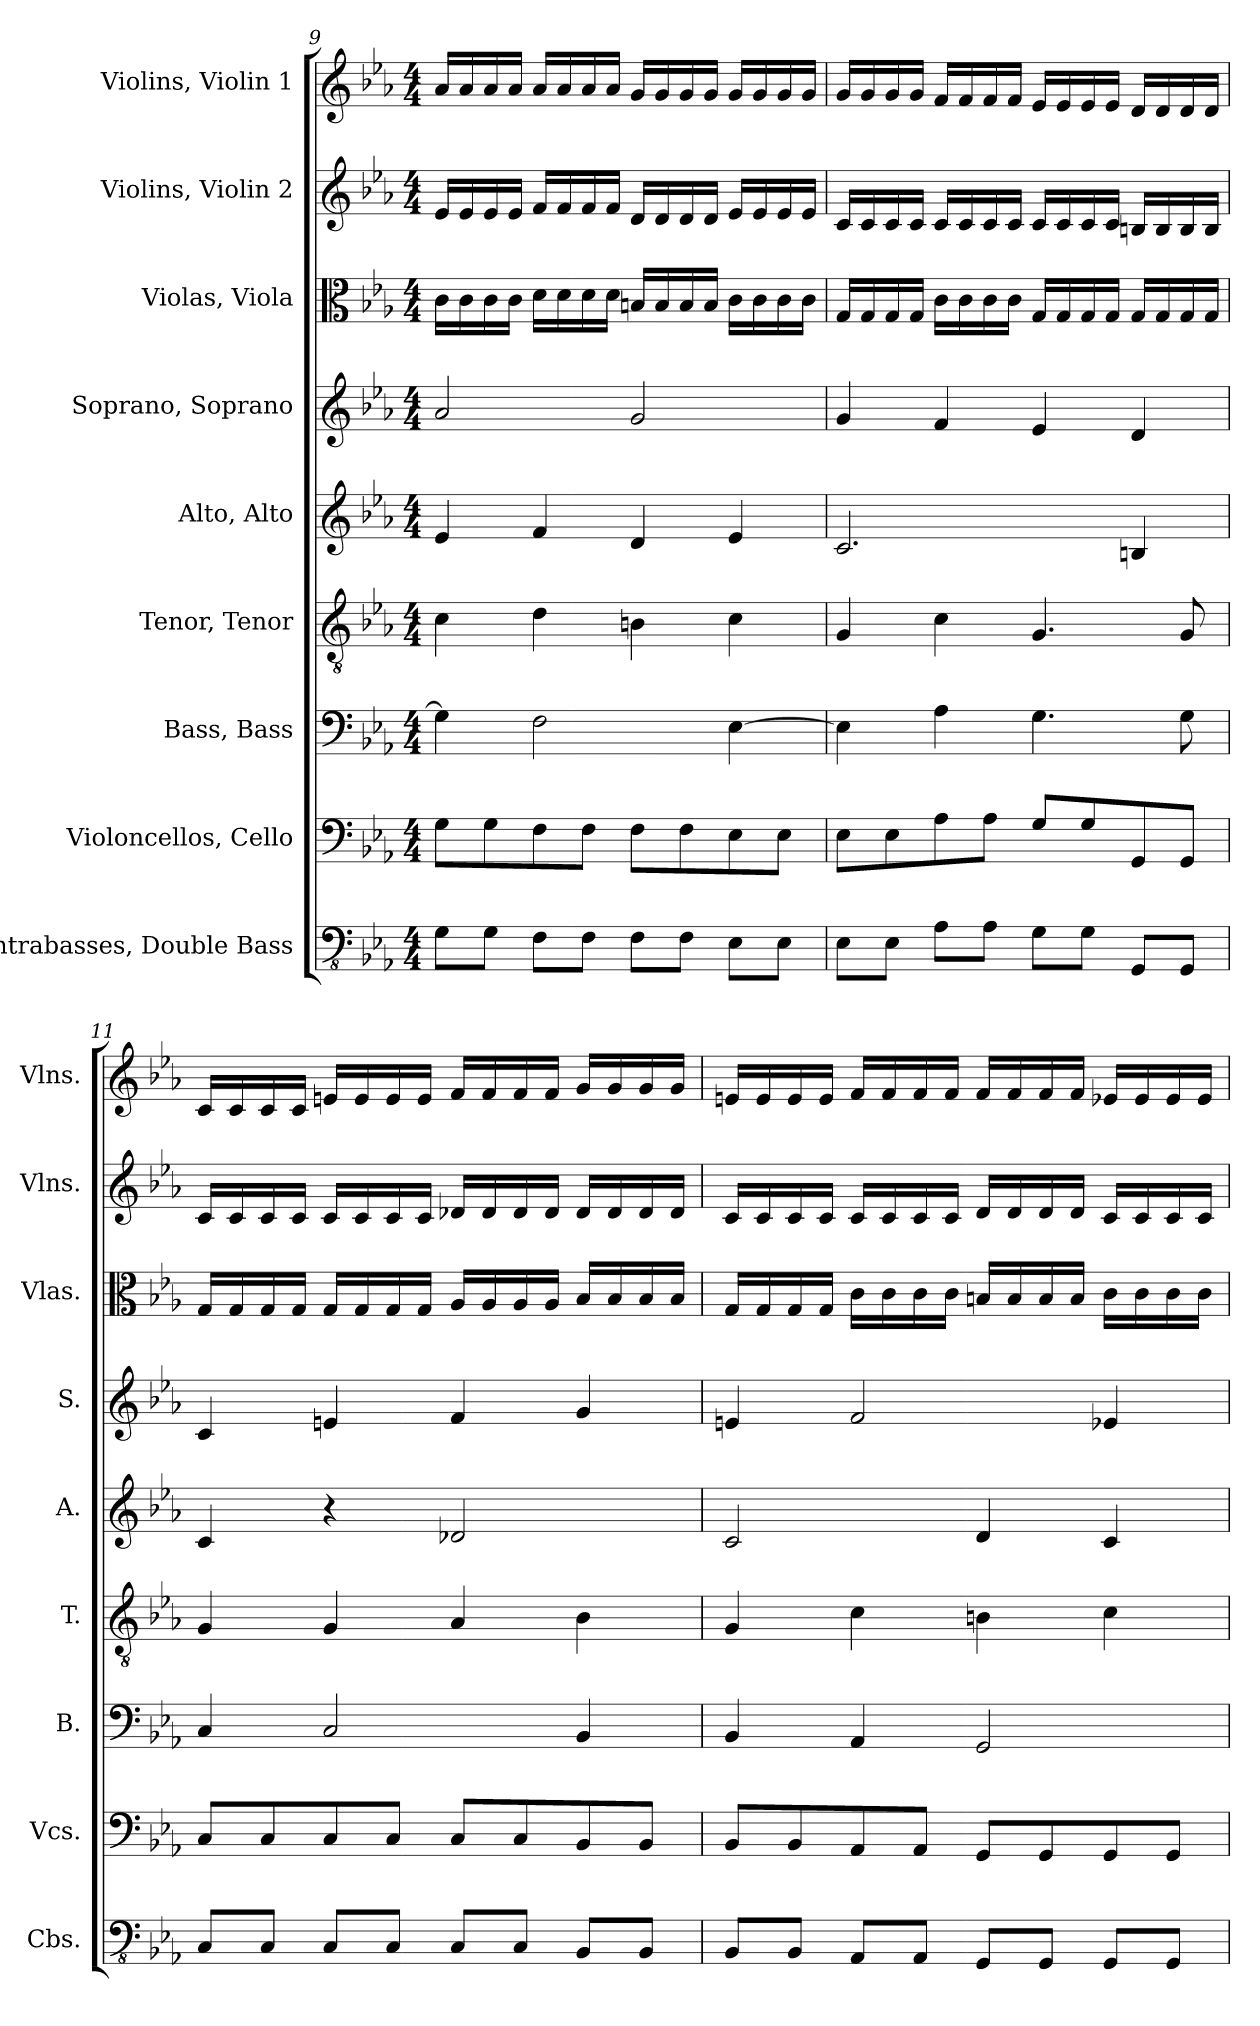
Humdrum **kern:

**kern	**kern	**kern	**kern	**kern	**kern	**kern	**kern	**kern
*part9	*part8	*part7	*part6	*part5	*part4	*part3	*part2	*part1
*staff9	*staff8	*staff7	*staff6	*staff5	*staff4	*staff3	*staff2	*staff1
*I"Contrabasses, Double Bass	*I"Violoncellos, Cello	*I"Bass, Bass	*I"Tenor, Tenor	*I"Alto, Alto	*I"Soprano, Soprano	*I"Violas, Viola	*I"Violins, Violin 2	*I"Violins, Violin 1
*I'Cbs.	*I'Vcs.	*I'B.	*I'T.	*I'A.	*I'S.	*I'Vlas.	*I'Vlns.	*I'Vlns.
!!LO:PB:g=z
*clefFv4	*clefF4	*clefF4	*clefGv2	*clefG2	*clefG2	*clefC3	*clefG2	*clefG2
*k[b-e-a-]	*k[b-e-a-]	*k[b-e-a-]	*k[b-e-a-]	*k[b-e-a-]	*k[b-e-a-]	*k[b-e-a-]	*k[b-e-a-]	*k[b-e-a-]
*M4/4	*M4/4	*M4/4	*M4/4	*M4/4	*M4/4	*M4/4	*M4/4	*M4/4
=9	=9	=9	=9	=9	=9	=9	=9	=9
8GG\L	8G\L	4G\]	4c\	4e-/	2a-/	16c\LL	16e-/LL	16a-/LL
.	.	.	.	.	.	16c\	16e-/	16a-/
8GG\J	8G\	.	.	.	.	16c\	16e-/	16a-/
.	.	.	.	.	.	16c\JJ	16e-/JJ	16a-/JJ
8FF\L	8F\	2F\	4d\	4f/	.	16d\LL	16f/LL	16a-/LL
.	.	.	.	.	.	16d\	16f/	16a-/
8FF\J	8F\J	.	.	.	.	16d\	16f/	16a-/
.	.	.	.	.	.	16d\JJ	16f/JJ	16a-/JJ
8FF\L	8F\L	.	4Bn\	4d/	2g/	16Bn/LL	16d/LL	16g/LL
.	.	.	.	.	.	16B/	16d/	16g/
8FF\J	8F\	.	.	.	.	16B/	16d/	16g/
.	.	.	.	.	.	16B/JJ	16d/JJ	16g/JJ
8EE-\L	8E-\	[4E-\	4c\	4e-/	.	16c\LL	16e-/LL	16g/LL
.	.	.	.	.	.	16c\	16e-/	16g/
8EE-\J	8E-\J	.	.	.	.	16c\	16e-/	16g/
.	.	.	.	.	.	16c\JJ	16e-/JJ	16g/JJ
=10	=10	=10	=10	=10	=10	=10	=10	=10
8EE-\L	8E-\L	4E-\]	4G/	2.c/	4g/	16G/LL	16c/LL	16g/LL
.	.	.	.	.	.	16G/	16c/	16g/
8EE-\J	8E-\	.	.	.	.	16G/	16c/	16g/
.	.	.	.	.	.	16G/JJ	16c/JJ	16g/JJ
8AA-\L	8A-\	4A-\	4c\	.	4f/	16c\LL	16c/LL	16f/LL
.	.	.	.	.	.	16c\	16c/	16f/
8AA-\J	8A-\J	.	.	.	.	16c\	16c/	16f/
.	.	.	.	.	.	16c\JJ	16c/JJ	16f/JJ
8GG\L	8G/L	4.G\	4.G/	.	4e-/	16G/LL	16c/LL	16e-/LL
.	.	.	.	.	.	16G/	16c/	16e-/
8GG\J	8G/	.	.	.	.	16G/	16c/	16e-/
.	.	.	.	.	.	16G/JJ	16c/JJ	16e-/JJ
8GGG/L	8GG/	.	.	4Bn/	4d/	16G/LL	16Bn/LL	16d/LL
.	.	.	.	.	.	16G/	16B/	16d/
8GGG/J	8GG/J	8G\	8G/	.	.	16G/	16B/	16d/
.	.	.	.	.	.	16G/JJ	16B/JJ	16d/JJ
!!LO:PB:g=z
=11	=11	=11	=11	=11	=11	=11	=11	=11
8CC/L	8C/L	4C/	4G/	4c/	4c/	16G/LL	16c/LL	16c/LL
.	.	.	.	.	.	16G/	16c/	16c/
8CC/J	8C/	.	.	.	.	16G/	16c/	16c/
.	.	.	.	.	.	16G/JJ	16c/JJ	16c/JJ
8CC/L	8C/	2C/	4G/	4r	4en/	16G/LL	16c/LL	16en/LL
.	.	.	.	.	.	16G/	16c/	16e/
8CC/J	8C/J	.	.	.	.	16G/	16c/	16e/
.	.	.	.	.	.	16G/JJ	16c/JJ	16e/JJ
8CC/L	8C/L	.	4A-/	2d-X/	4f/	16A-/LL	16d-X/LL	16f/LL
.	.	.	.	.	.	16A-/	16d-/	16f/
8CC/J	8C/	.	.	.	.	16A-/	16d-/	16f/
.	.	.	.	.	.	16A-/JJ	16d-/JJ	16f/JJ
8BBB-/L	8BB-/	4BB-/	4B-\	.	4g/	16B-/LL	16d-/LL	16g/LL
.	.	.	.	.	.	16B-/	16d-/	16g/
8BBB-/J	8BB-/J	.	.	.	.	16B-/	16d-/	16g/
.	.	.	.	.	.	16B-/JJ	16d-/JJ	16g/JJ
=12	=12	=12	=12	=12	=12	=12	=12	=12
8BBB-/L	8BB-/L	4BB-/	4G/	2c/	4en/	16G/LL	16c/LL	16en/LL
.	.	.	.	.	.	16G/	16c/	16e/
8BBB-/J	8BB-/	.	.	.	.	16G/	16c/	16e/
.	.	.	.	.	.	16G/JJ	16c/JJ	16e/JJ
8AAA-/L	8AA-/	4AA-/	4c\	.	2f/	16c\LL	16c/LL	16f/LL
.	.	.	.	.	.	16c\	16c/	16f/
8AAA-/J	8AA-/J	.	.	.	.	16c\	16c/	16f/
.	.	.	.	.	.	16c\JJ	16c/JJ	16f/JJ
8GGG/L	8GG/L	2GG/	4Bn\	4d/	.	16Bn/LL	16d/LL	16f/LL
.	.	.	.	.	.	16B/	16d/	16f/
8GGG/J	8GG/	.	.	.	.	16B/	16d/	16f/
.	.	.	.	.	.	16B/JJ	16d/JJ	16f/JJ
8GGG/L	8GG/	.	4c\	4c/	4e-X/	16c\LL	16c/LL	16e-X/LL
.	.	.	.	.	.	16c\	16c/	16e-/
8GGG/J	8GG/J	.	.	.	.	16c\	16c/	16e-/
.	.	.	.	.	.	16c\JJ	16c/JJ	16e-/JJ
=	=	=	=	=	=	=	=	=
*-	*-	*-	*-	*-	*-	*-	*-	*-
